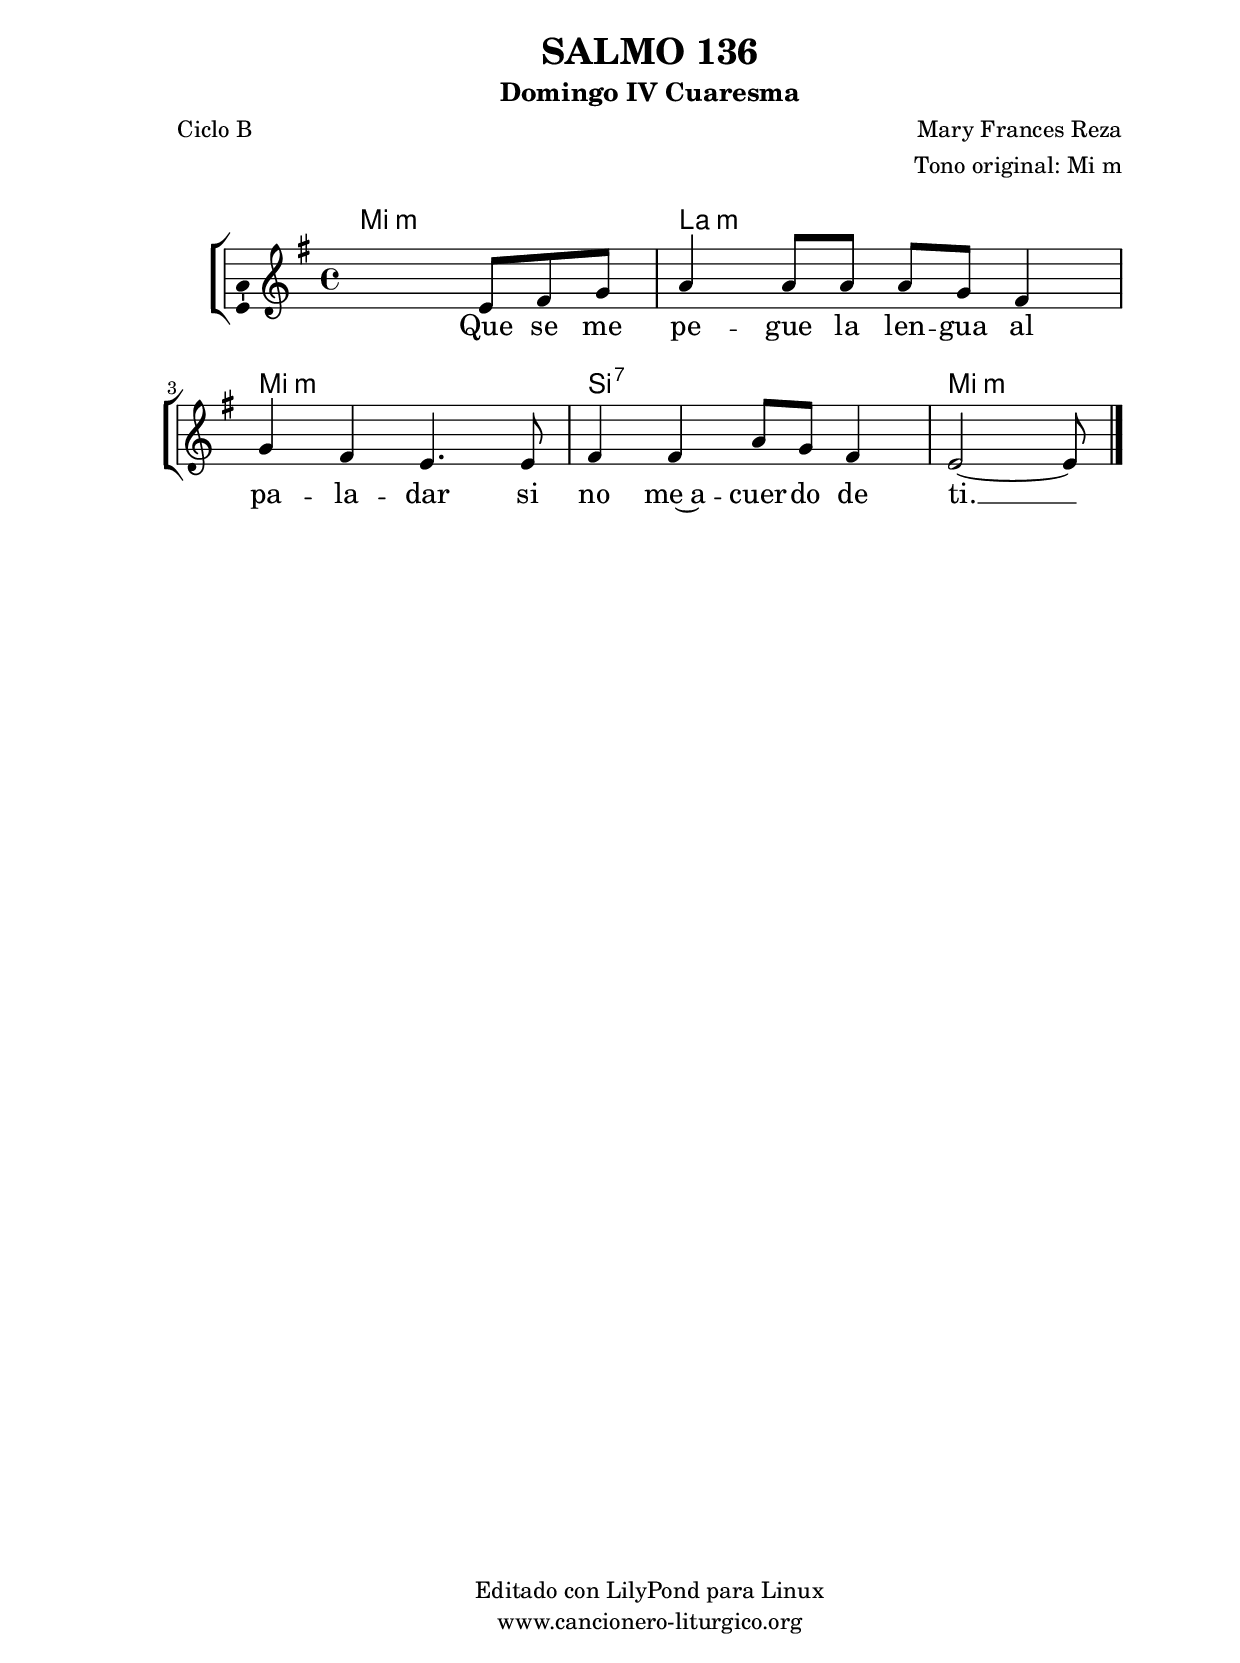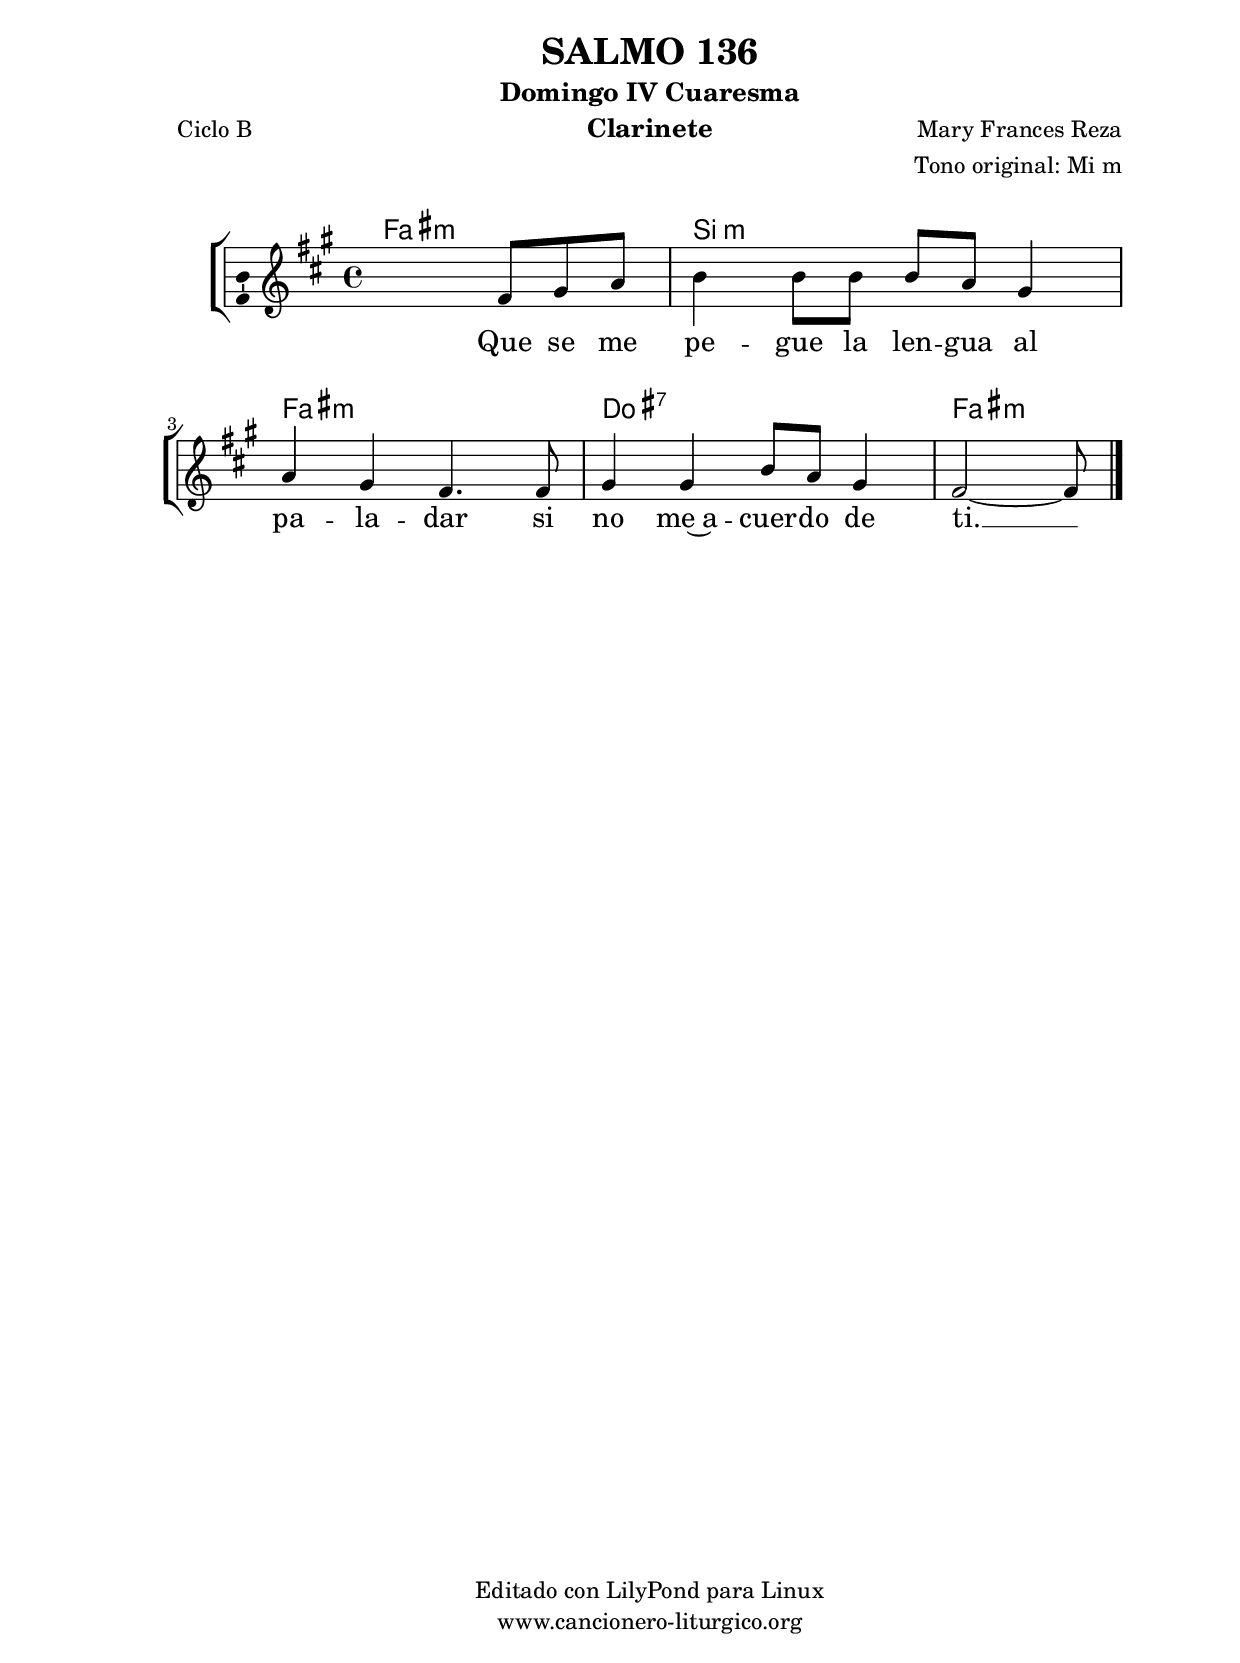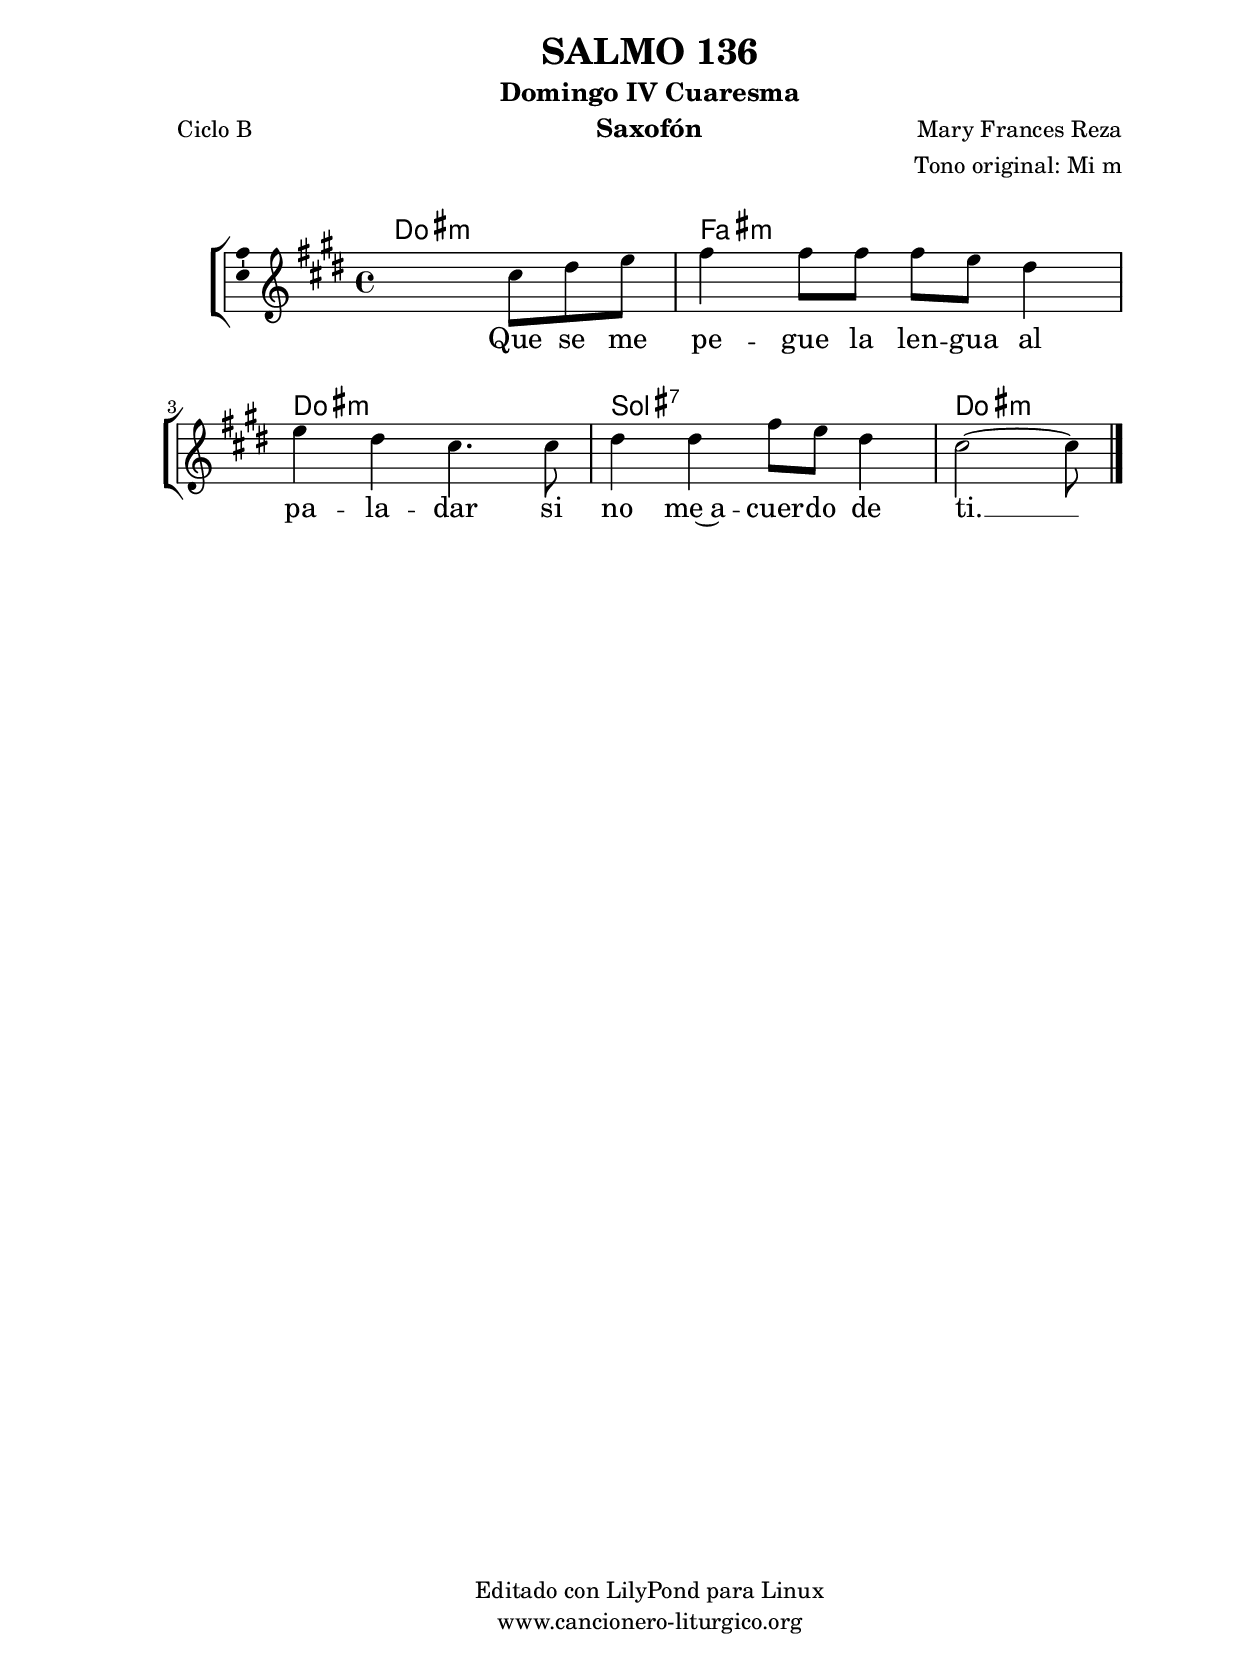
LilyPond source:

%
%para convertir .midi en .wav:
%timidity filename.midi -Ow -o finename.wav
%
%
%Para convertir de .wav a .mp3:
%lame -h -m j filename.wav
%
%
%para escuchar el midi:
%timidity nombrefichero.midi
%


%versión de lilypond para la que se ha escrito esta partitura:
\version "2.16.0"

	%Tamaño papel
	#(set-default-paper-size "a4")
	%Tamaño partitura
	#(set-global-staff-size 20)
	%No responde al pulsar sobre una nota
	#(ly:set-option 'point-and-click #f)

%parámetros del encabezamiento:
\header {
	title = "SALMO 136"
	subtitle = "Domingo IV Cuaresma"
	composer = "Mary Frances Reza"
	poet = "Ciclo B"
	meter = ""
	arranger = "Tono original: Mi m"
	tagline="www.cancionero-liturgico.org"
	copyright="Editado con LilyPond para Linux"
	}

%parámetros asociados al papel:
\paper  {
	oddHeaderMarkup = \markup {\fill-line { \on-the-fly #not-first-page \fromproperty #'header:title \on-the-fly #not-first-page \fromproperty #'header:composer }}
	evenHeaderMarkup = \markup {\fill-line { \fromproperty #'header:composer \fromproperty #'header:title }}
	#(set-paper-size "a4")
	print-page-number = ##f
	first-page-number = 1
	print-first-page-number = ##f
%	head-separation = 3.0 \cm
	top-margin = 2.0 \cm
	bottom-margin = 0.5\cm
%%%	bottom-margin = -1.0\cm
	left-margin = 3.0 \cm
	line-width = 16.0 \cm 
	indent = 8\mm
	interscoreline = 2.\mm
	between-system-space = 15\mm
%	para que las partituras no llenen la hoja:
	ragged-bottom = ##t
%	idem para la última hoja:
	ragged-last-bottom = ##f
%	para que las partituras llenen el ancho del papel:
	ragged-last = ##f
	after-title-space = 2.5 \cm
%page-count=1
%system-count=8

	%Flexible Vertical Spacing
%	markup-markup-spacing =
%	#'((basic-distance . 15) (minimum-distance . 15) (padding . 3))
	markup-system-spacing =
	#'((basic-distance . 15) (minimum-distance . 15) (padding . 3))
	system-system-spacing =
	#'((basic-distance . 15) (minimum-distance . 15) (padding . 3))
	score-system-spacing =
	#'((basic-distance . 15) (minimum-distance . 15) (padding . 5))
%	top-system-spacing = % header
%	#'((basic-distance . 8) (minimum-distance . 0) (padding . 3))
%	top-markup-spacing =
%	#'((basic-distance . 20) (minimum-distance . 20) (padding . 3))
	last-bottom-spacing = % footer
	#'((basic-distance . 5) (minimum-distance . 5) (padding . 3))
%	score-markup-spacing =
%	#'((basic-distance . 16) (minimum-distance . 13) (padding . 3))

	}


%parámetros que afectan a toda la partitura:
global =  {
	%clave de sol (G):
	\clef G
	%armadura:
%	\transpose c a
	\key e \minor
	\tempo 4=80
	\set Score.tempoHideNote = ##t
	}


acordes = {
	\italianChords
	\chordmode {
%	\transpose c a
{

%e4.:m
e1:m
a1:m e:m b:7 e2:m s8

	}
	}
}

melodia = 
%\transpose c a
{
	\relative c'{
	\time 4/4

%\partial4.
\once \override Rest #'X-extent = #'(0 . 0) s2 s8
e8 fis g
a4 a8 a a g fis4
g4 fis e4. e8
fis4 fis a8 g fis4
e2~e8

	\bar "|."
	}
	}


texto = \lyricmode {
Que se me pe -- gue la len -- gua al pa -- la -- dar
si no me~a -- cuer -- do de ti. __
	}


acordesStaff = \context ChordNames = acordesStaff <<
	\set chordChanges = ##t
	\acordes
	>>


vozStaff = \context Voice = vozStaff
\with {\consists "Ambitus_engraver"}
<<
%	\set Staff.instrumentName = ""
%	\set Staff.shortInstrumentName = ""
%	\set Staff.midiInstrument = #"clarinet"
%	\set Staff.midiInstrument = #"cello"
%	\set Staff.midiInstrument = #"flute"
	\set Staff.midiInstrument = #"electric guitar (jazz)"
%	\set Staff.midiInstrument = #"english horn"
%	\set Staff.midiInstrument = #"violin"
%	\set Staff.midiInstrument = #"glockenspiel"
	\set Staff.midiMinimumVolume = #0.7
	\set Staff.midiMaximumVolume = #0.9
	\global
	\melodia
	>>


textoStaff = \context Lyrics = textoStaff <<
	\lyricsto vozStaff \texto
	>>

\book {
	\score {
		\context ChoirStaff {
			\override StaffGroup.SystemStartBracket #'collapse-height = #1
			\override Score.SystemStartBar #'collapse-height = #1
			<<
			\acordesStaff
			\vozStaff
			\textoStaff
			>>
			}
		\layout {
	    		\context {
				\Lyrics
				\override LyricText #'font-size = #2
				}
	   		 \context {
				\Score
				%fontSize = #3
				\override StaffSymbol #'staff-space = #(magstep +3)
				%\override Beam #'thickness = #0.55
				%\override SpacingSpanner #'spacing-increment = #1.0
				%\override Slur #'height-limit = #1.5
				}
			}
		}
	\score {
		\unfoldRepeats
		\context ChoirStaff {
			<<
			\acordesStaff
			\vozStaff
			>>
			}
		\midi {
	  		\context {
	  			\Score
				tempoWholesPerMinute = #(ly:make-moment 70 4)
				}
			}
		}
	}

%Partitura para clarinete
#(define output-suffix "C")
\book {
	\header{
		instrument = "Clarinete"
		}
	\score {
		\context ChoirStaff {
			\override StaffGroup.SystemStartBracket #'collapse-height = #1
			\override Score.SystemStartBar #'collapse-height = #1
\transpose c d
			<<
			\acordesStaff
			\vozStaff
			\textoStaff
			>>
			}
		\layout {
	    		\context {
				\Lyrics
				\override LyricText #'font-size = #2
				}
	   		 \context {
				\Score
				%fontSize = #3
				\override StaffSymbol #'staff-space = #(magstep +3)
				%\override Beam #'thickness = #0.55
				%\override SpacingSpanner #'spacing-increment = #1.0
				%\override Slur #'height-limit = #1.5
				}
			}
		}
	}

%Partitura para saxofón
#(define output-suffix "S")
\book {
	\header{
		instrument = "Saxofón"
		}
	\score {
		\context ChoirStaff {
			\override StaffGroup.SystemStartBracket #'collapse-height = #1
			\override Score.SystemStartBar #'collapse-height = #1
\transpose c a
			<<
			\acordesStaff
			\vozStaff
			\textoStaff
			>>
			}
		\layout {
	    		\context {
				\Lyrics
				\override LyricText #'font-size = #2
				}
	   		 \context {
				\Score
				%fontSize = #3
				\override StaffSymbol #'staff-space = #(magstep +3)
				%\override Beam #'thickness = #0.55
				%\override SpacingSpanner #'spacing-increment = #1.0
				%\override Slur #'height-limit = #1.5
				}
			}
		}
	}

